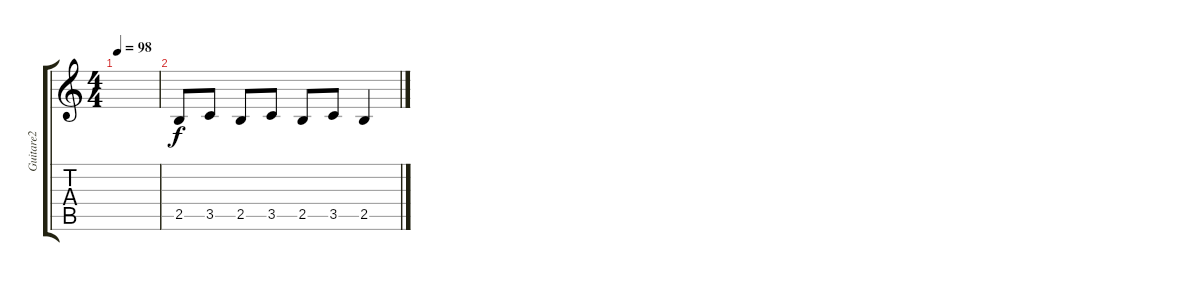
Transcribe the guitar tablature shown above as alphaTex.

\track ("Guitare2" "Guitare2") {instrument distortionguitar}
\staff {score tabs}
\tuning (E4 B3 G3 D3 A2 E2) {hide}
\ts (4 4)
\tempo 98
\clef g2
\ks c
|
2.5.8 3.5.8 2.5.8 3.5.8 2.5.8 3.5.8 2.5.4
